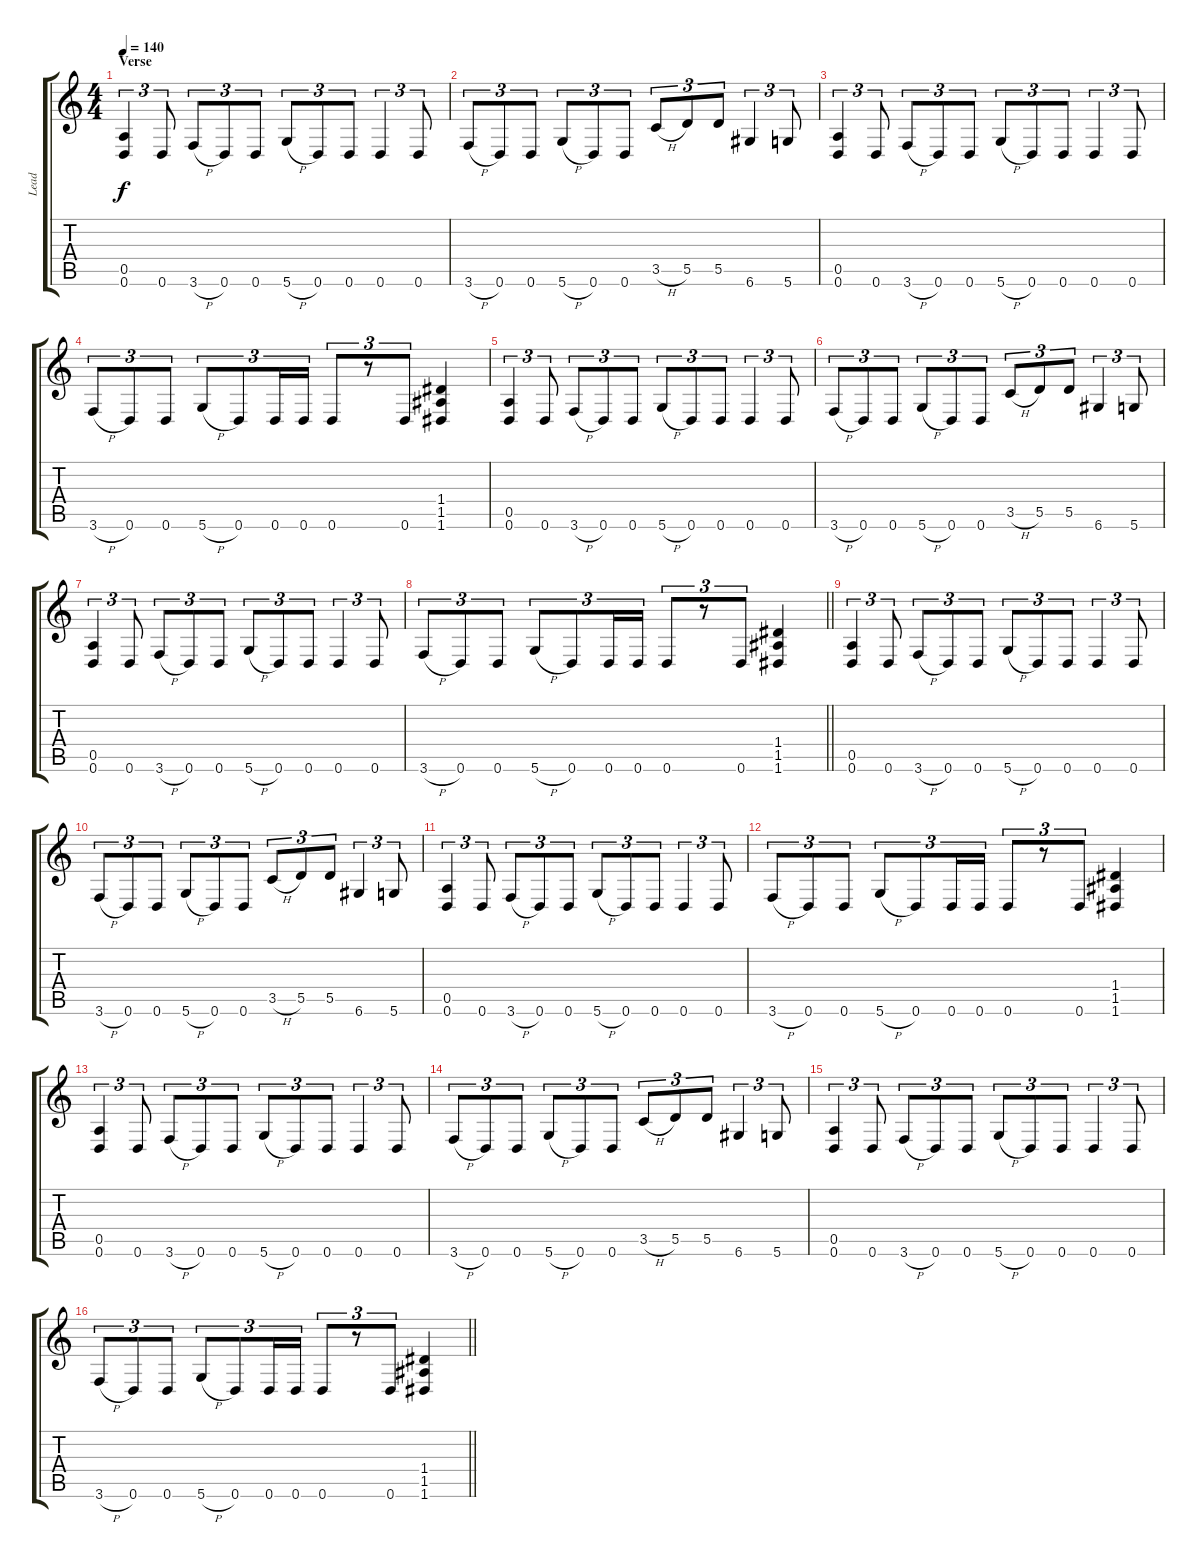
\track ("Lead" "Lead") {instrument distortionguitar}
\staff {score tabs}
\tuning (E4 B3 G3 D3 A2 D2) {hide}
\ts (4 4)
\section ("" "Verse")
\tempo 140
\clef g2
\ks c
(0.5 0.6).4{tu (3 2) dy f} 0.6.8{tu (3 2)} 3.6{h}.8{tu (3 2)} 0.6.8{tu (3 2)} 0.6.8{tu (3 2)} 5.6{h}.8{tu (3 2)} 0.6.8{tu (3 2)} 0.6.8{tu (3 2)} 0.6.4{tu (3 2)} 0.6.8{tu (3 2)} |
3.6{h}.8{tu (3 2)} 0.6.8{tu (3 2)} 0.6.8{tu (3 2)} 5.6{h}.8{tu (3 2)} 0.6.8{tu (3 2)} 0.6.8{tu (3 2)} 3.5{h}.8{tu (3 2)} 5.5.8{tu (3 2)} 5.5.8{tu (3 2)} 6.6.4{tu (3 2)} 5.6.8{tu (3 2)} |
(0.5 0.6).4{tu (3 2)} 0.6.8{tu (3 2)} 3.6{h}.8{tu (3 2)} 0.6.8{tu (3 2)} 0.6.8{tu (3 2)} 5.6{h}.8{tu (3 2)} 0.6.8{tu (3 2)} 0.6.8{tu (3 2)} 0.6.4{tu (3 2)} 0.6.8{tu (3 2)} |
3.6{h}.8{tu (3 2)} 0.6.8{tu (3 2)} 0.6.8{tu (3 2)} 5.6{h}.8{tu (3 2)} 0.6.8{tu (3 2)} 0.6.16{tu (3 2)} 0.6.16{tu (3 2)} 0.6.8{tu (3 2)} r.8{tu (3 2)} 0.6.8{tu (3 2)} (1.4 1.5 1.6).4 |
(0.5 0.6).4{tu (3 2)} 0.6.8{tu (3 2)} 3.6{h}.8{tu (3 2)} 0.6.8{tu (3 2)} 0.6.8{tu (3 2)} 5.6{h}.8{tu (3 2)} 0.6.8{tu (3 2)} 0.6.8{tu (3 2)} 0.6.4{tu (3 2)} 0.6.8{tu (3 2)} |
3.6{h}.8{tu (3 2)} 0.6.8{tu (3 2)} 0.6.8{tu (3 2)} 5.6{h}.8{tu (3 2)} 0.6.8{tu (3 2)} 0.6.8{tu (3 2)} 3.5{h}.8{tu (3 2)} 5.5.8{tu (3 2)} 5.5.8{tu (3 2)} 6.6.4{tu (3 2)} 5.6.8{tu (3 2)} |
(0.5 0.6).4{tu (3 2)} 0.6.8{tu (3 2)} 3.6{h}.8{tu (3 2)} 0.6.8{tu (3 2)} 0.6.8{tu (3 2)} 5.6{h}.8{tu (3 2)} 0.6.8{tu (3 2)} 0.6.8{tu (3 2)} 0.6.4{tu (3 2)} 0.6.8{tu (3 2)} |
\barLineRight lightlight
3.6{h}.8{tu (3 2)} 0.6.8{tu (3 2)} 0.6.8{tu (3 2)} 5.6{h}.8{tu (3 2)} 0.6.8{tu (3 2)} 0.6.16{tu (3 2)} 0.6.16{tu (3 2)} 0.6.8{tu (3 2)} r.8{tu (3 2)} 0.6.8{tu (3 2)} (1.4 1.5 1.6).4 |
(0.5 0.6).4{tu (3 2)} 0.6.8{tu (3 2)} 3.6{h}.8{tu (3 2)} 0.6.8{tu (3 2)} 0.6.8{tu (3 2)} 5.6{h}.8{tu (3 2)} 0.6.8{tu (3 2)} 0.6.8{tu (3 2)} 0.6.4{tu (3 2)} 0.6.8{tu (3 2)} |
3.6{h}.8{tu (3 2)} 0.6.8{tu (3 2)} 0.6.8{tu (3 2)} 5.6{h}.8{tu (3 2)} 0.6.8{tu (3 2)} 0.6.8{tu (3 2)} 3.5{h}.8{tu (3 2)} 5.5.8{tu (3 2)} 5.5.8{tu (3 2)} 6.6.4{tu (3 2)} 5.6.8{tu (3 2)} |
(0.5 0.6).4{tu (3 2)} 0.6.8{tu (3 2)} 3.6{h}.8{tu (3 2)} 0.6.8{tu (3 2)} 0.6.8{tu (3 2)} 5.6{h}.8{tu (3 2)} 0.6.8{tu (3 2)} 0.6.8{tu (3 2)} 0.6.4{tu (3 2)} 0.6.8{tu (3 2)} |
3.6{h}.8{tu (3 2)} 0.6.8{tu (3 2)} 0.6.8{tu (3 2)} 5.6{h}.8{tu (3 2)} 0.6.8{tu (3 2)} 0.6.16{tu (3 2)} 0.6.16{tu (3 2)} 0.6.8{tu (3 2)} r.8{tu (3 2)} 0.6.8{tu (3 2)} (1.4 1.5 1.6).4 |
(0.5 0.6).4{tu (3 2)} 0.6.8{tu (3 2)} 3.6{h}.8{tu (3 2)} 0.6.8{tu (3 2)} 0.6.8{tu (3 2)} 5.6{h}.8{tu (3 2)} 0.6.8{tu (3 2)} 0.6.8{tu (3 2)} 0.6.4{tu (3 2)} 0.6.8{tu (3 2)} |
3.6{h}.8{tu (3 2)} 0.6.8{tu (3 2)} 0.6.8{tu (3 2)} 5.6{h}.8{tu (3 2)} 0.6.8{tu (3 2)} 0.6.8{tu (3 2)} 3.5{h}.8{tu (3 2)} 5.5.8{tu (3 2)} 5.5.8{tu (3 2)} 6.6.4{tu (3 2)} 5.6.8{tu (3 2)} |
(0.5 0.6).4{tu (3 2)} 0.6.8{tu (3 2)} 3.6{h}.8{tu (3 2)} 0.6.8{tu (3 2)} 0.6.8{tu (3 2)} 5.6{h}.8{tu (3 2)} 0.6.8{tu (3 2)} 0.6.8{tu (3 2)} 0.6.4{tu (3 2)} 0.6.8{tu (3 2)} |
\barLineRight lightlight
3.6{h}.8{tu (3 2)} 0.6.8{tu (3 2)} 0.6.8{tu (3 2)} 5.6{h}.8{tu (3 2)} 0.6.8{tu (3 2)} 0.6.16{tu (3 2)} 0.6.16{tu (3 2)} 0.6.8{tu (3 2)} r.8{tu (3 2)} 0.6.8{tu (3 2)} (1.4 1.5 1.6).4
